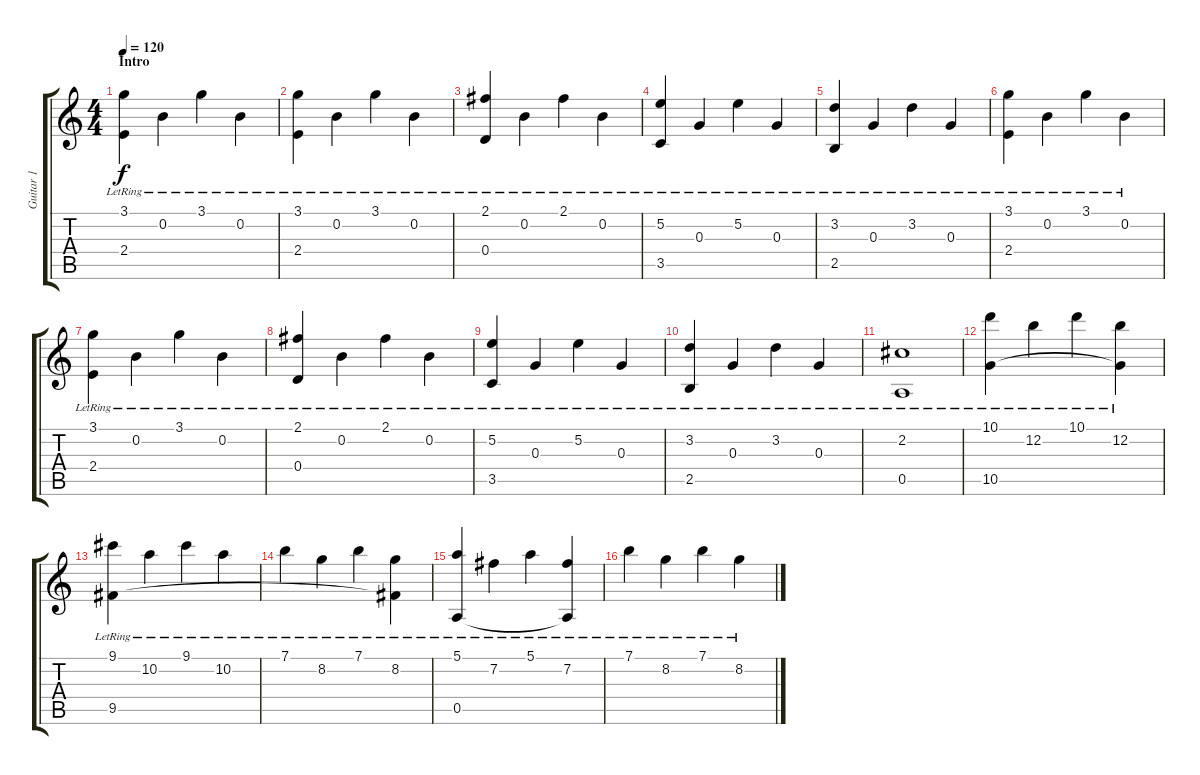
\track ("Guitar 1" "Guitar 1") {instrument acousticguitarnylon}
\staff {score tabs}
\tuning (E4 B3 G3 D3 A2 E2) {hide}
\ts (4 4)
\section ("" "Intro")
\tempo 120
\tempo 150
\tempo 120
\clef g2
\ks c
(3.1{lr} 2.4{lr}).4{dy f instrument acousticguitarnylon} 0.2{lr}.4 3.1{lr}.4 0.2{lr}.4 |
(3.1{lr} 2.4{lr}).4 0.2{lr}.4 3.1{lr}.4 0.2{lr}.4 |
(2.1{lr} 0.4{lr}).4 0.2{lr}.4 2.1{lr}.4 0.2{lr}.4 |
(5.2{lr} 3.5{lr}).4 0.3{lr}.4 5.2{lr}.4 0.3{lr}.4 |
(3.2{lr} 2.5{lr}).4 0.3{lr}.4 3.2{lr}.4 0.3{lr}.4 |
(3.1{lr} 2.4{lr}).4 0.2{lr}.4 3.1{lr}.4 0.2{lr}.4 |
(3.1{lr} 2.4{lr}).4 0.2{lr}.4 3.1{lr}.4 0.2{lr}.4 |
(2.1{lr} 0.4{lr}).4 0.2{lr}.4 2.1{lr}.4 0.2{lr}.4 |
(5.2{lr} 3.5{lr}).4 0.3{lr}.4 5.2{lr}.4 0.3{lr}.4 |
(3.2{lr} 2.5{lr}).4 0.3{lr}.4 3.2{lr}.4 0.3{lr}.4 |
(2.2{lr} 0.5{lr}).1 |
(10.1{lr} 10.5{lr}).4 12.2{lr}.4 10.1{lr}.4 (12.2{lr} 10.5{t}).4 |
(9.1{lr} 9.5{lr}).4 10.2{lr}.4 9.1{lr}.4 10.2{lr}.4 |
7.1{lr}.4 8.2{lr}.4 7.1{lr}.4 (8.2{lr} 9.5{t}).4 |
(5.1{lr} 0.5{lr}).4 7.2{lr}.4 5.1{lr}.4 (7.2{lr} 0.5{t}).4 |
7.1{lr}.4 8.2{lr}.4 7.1{lr}.4 8.2{lr}.4
